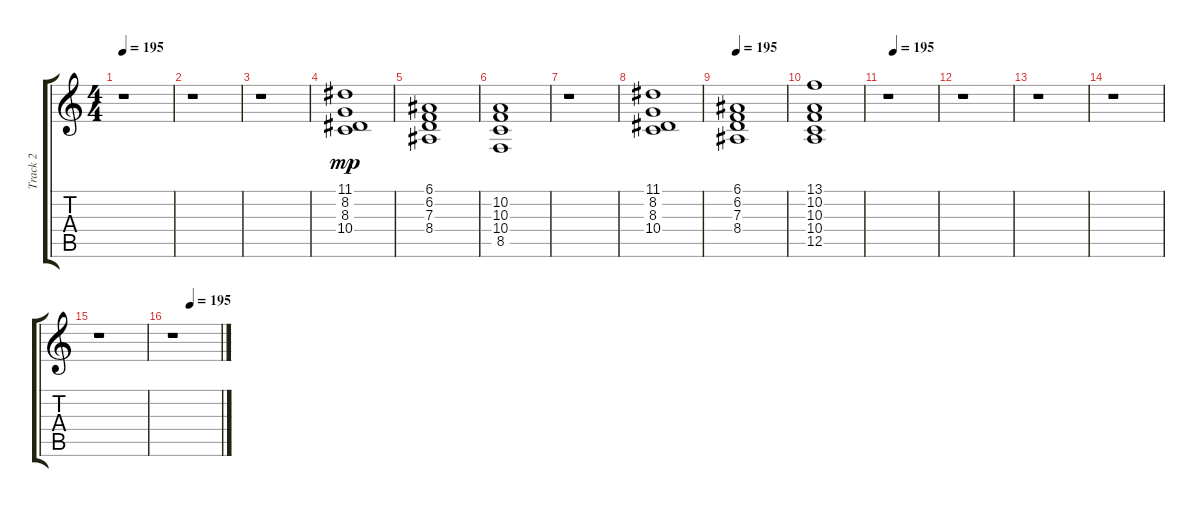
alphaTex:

\track ("Track 2" "Track 2") {instrument choiraahs}
\staff {score tabs}
\tuning (E4 B3 G3 D3 A2 E2) {hide}
\ts (4 4)
\tempo 195
\clef g2
\ks c
r.1{dy f} |
r.1 |
r.1 |
(11.1 8.2 8.3 10.4).1{dy mp} |
(6.1 6.2 7.3 8.4).1 |
(10.2 10.3 10.4 8.5).1 |
r.1 |
(11.1 8.2 8.3 10.4).1 |
\tempo 195
(6.1 6.2 7.3 8.4).1 |
(13.1 10.2 10.3 10.4 12.5).1 |
\tempo (195 0.125)
r.1 |
r.1 |
r.1 |
r.1 |
r.1 |
\tempo (195 0.375)
r.1
